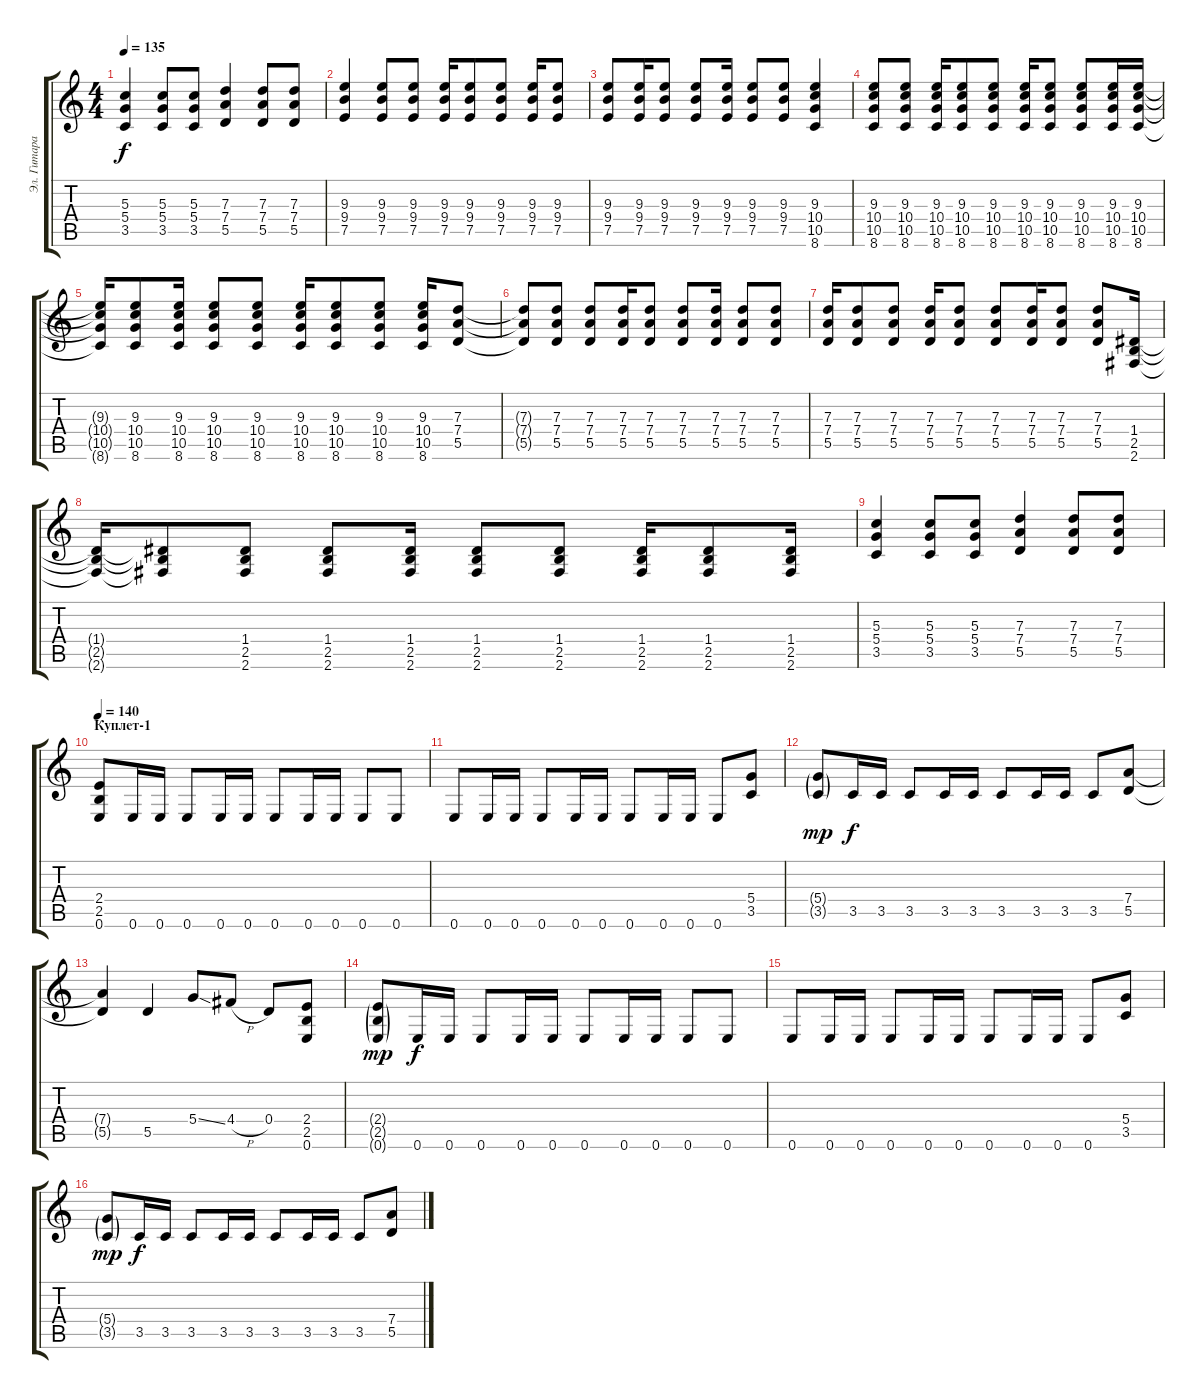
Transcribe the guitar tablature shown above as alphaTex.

\track ("Эл. Гитара [Тема]" "Эл. Гитара") {instrument distortionguitar}
\staff {score tabs}
\tuning (E4 B3 G3 D3 A2 E2) {hide}
\ts (4 4)
\tempo 135
\clef g2
\ks c
(5.3 5.4 3.5).4{dy f} (5.3 5.4 3.5).8 (5.3 5.4 3.5).8 (7.3 7.4 5.5).4 (7.3 7.4 5.5).8 (7.3 7.4 5.5).8 |
(9.3 9.4 7.5).4 (9.3 9.4 7.5).8 (9.3 9.4 7.5).8 (9.3 9.4 7.5).16 (9.3 9.4 7.5).8 (9.3 9.4 7.5).8 (9.3 9.4 7.5).16 (9.3 9.4 7.5).8 |
(9.3 9.4 7.5).8 (9.3 9.4 7.5).16 (9.3 9.4 7.5).8 (9.3 9.4 7.5).8 (9.3 9.4 7.5).16 (9.3 9.4 7.5).8 (9.3 9.4 7.5).8 (9.3 10.4 10.5 8.6).4 |
(9.3 10.4 10.5 8.6).8 (9.3 10.4 10.5 8.6).8 (9.3 10.4 10.5 8.6).16 (9.3 10.4 10.5 8.6).8 (9.3 10.4 10.5 8.6).8 (9.3 10.4 10.5 8.6).16 (9.3 10.4 10.5 8.6).8 (9.3 10.4 10.5 8.6).8 (9.3 10.4 10.5 8.6).16 (9.3 10.4 10.5 8.6).16 |
(9.3{t} 10.4{t} 10.5{t} 8.6{t}).16 (9.3 10.4 10.5 8.6).8 (9.3 10.4 10.5 8.6).16 (9.3 10.4 10.5 8.6).8 (9.3 10.4 10.5 8.6).8 (9.3 10.4 10.5 8.6).16 (9.3 10.4 10.5 8.6).8 (9.3 10.4 10.5 8.6).8 (9.3 10.4 10.5 8.6).16 (7.3 7.4 5.5).8 |
(7.3{t} 7.4{t} 5.5{t}).8 (7.3 7.4 5.5).8 (7.3 7.4 5.5).8 (7.3 7.4 5.5).16 (7.3 7.4 5.5).8 (7.3 7.4 5.5).8 (7.3 7.4 5.5).16 (7.3 7.4 5.5).8 (7.3 7.4 5.5).8 |
(7.3 7.4 5.5).16 (7.3 7.4 5.5).8 (7.3 7.4 5.5).8 (7.3 7.4 5.5).16 (7.3 7.4 5.5).8 (7.3 7.4 5.5).8 (7.3 7.4 5.5).16 (7.3 7.4 5.5).8 (7.3 7.4 5.5).8 (1.4 2.5 2.6).16 |
(1.4{t} 2.5{t} 2.6{t}).16 (1.4{t} 2.5{t} 2.6{t}).8 (1.4 2.5 2.6).8 (1.4 2.5 2.6).8 (1.4 2.5 2.6).16 (1.4 2.5 2.6).8 (1.4 2.5 2.6).8 (1.4 2.5 2.6).16 (1.4 2.5 2.6).8 (1.4 2.5 2.6).16 |
(5.3 5.4 3.5).4 (5.3 5.4 3.5).8 (5.3 5.4 3.5).8 (7.3 7.4 5.5).4 (7.3 7.4 5.5).8 (7.3 7.4 5.5).8 |
\section ("" "Куплет-1")
\tempo 140
(2.4 2.5 0.6).8 0.6.16 0.6.16 0.6.8 0.6.16 0.6.16 0.6.8 0.6.16 0.6.16 0.6.8 0.6.8 |
0.6.8 0.6.16 0.6.16 0.6.8 0.6.16 0.6.16 0.6.8 0.6.16 0.6.16 0.6.8 (5.4 3.5).8 |
(5.4{g} 3.5{g}).8{dy mp} 3.5.16{dy f} 3.5.16 3.5.8 3.5.16 3.5.16 3.5.8 3.5.16 3.5.16 3.5.8 (7.4 5.5).8 |
(7.4{t} 5.5{t}).4 5.5.4 5.4{ss}.8 4.4{h}.8 0.4.8 (2.4 2.5 0.6).8 |
(2.4{g} 2.5{g} 0.6{g}).8{dy mp} 0.6.16{dy f} 0.6.16 0.6.8 0.6.16 0.6.16 0.6.8 0.6.16 0.6.16 0.6.8 0.6.8 |
0.6.8 0.6.16 0.6.16 0.6.8 0.6.16 0.6.16 0.6.8 0.6.16 0.6.16 0.6.8 (5.4 3.5).8 |
(5.4{g} 3.5{g}).8{dy mp} 3.5.16{dy f} 3.5.16 3.5.8 3.5.16 3.5.16 3.5.8 3.5.16 3.5.16 3.5.8 (7.4 5.5).8
